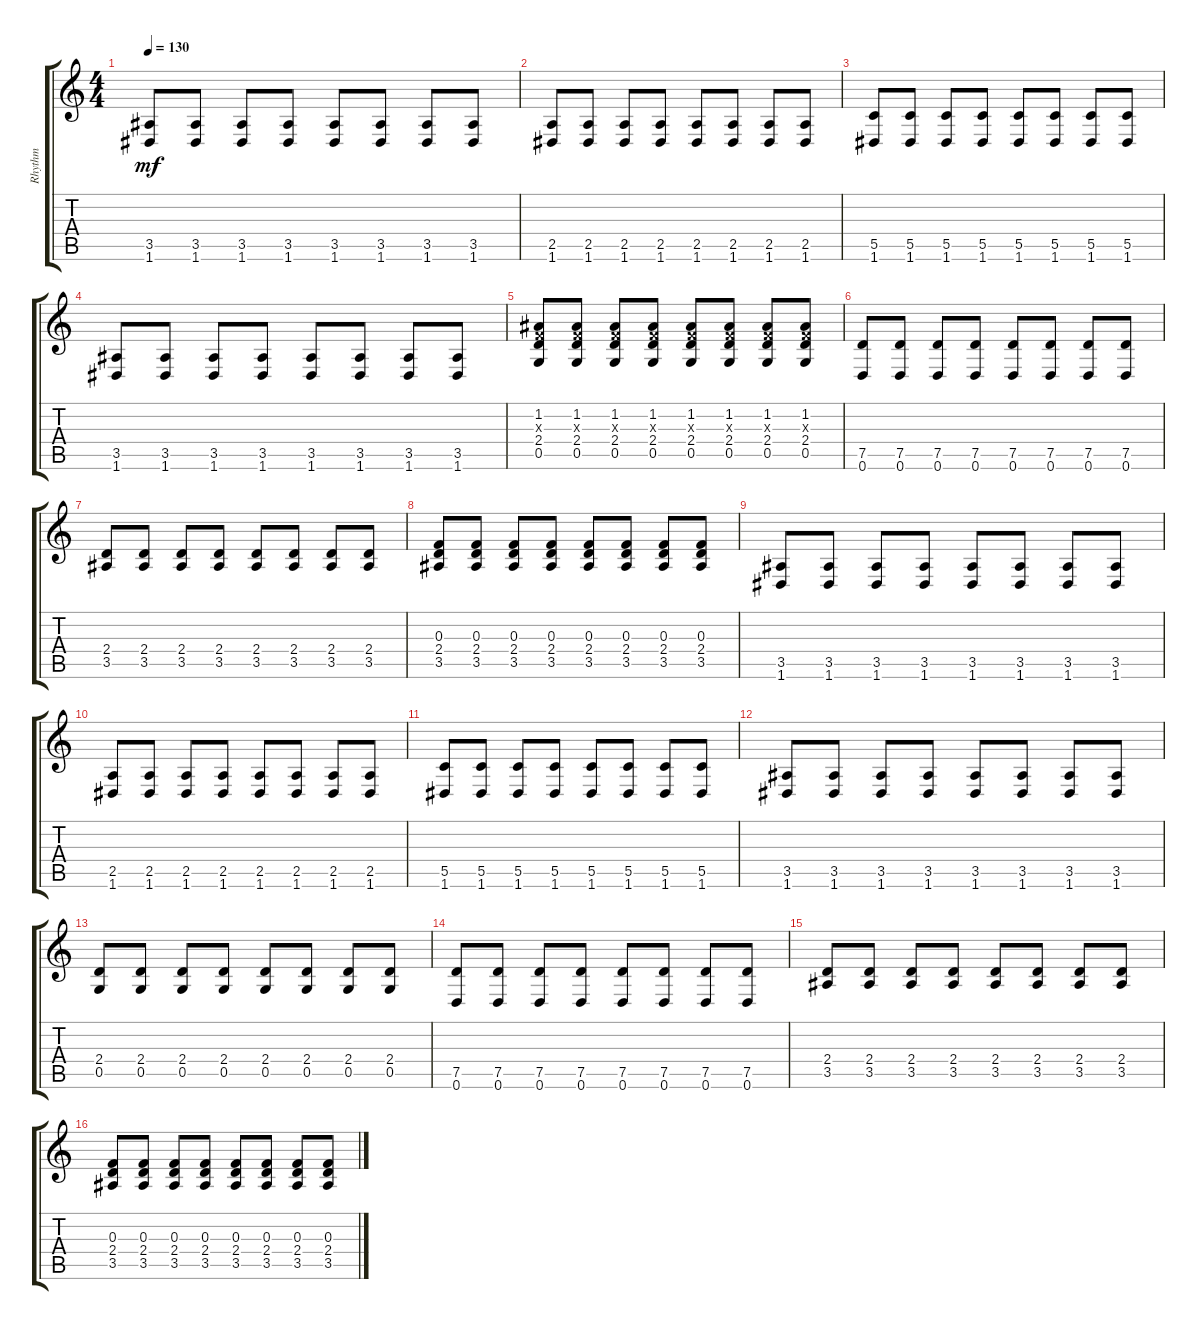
\track ("Rhythm" "Rhythm") {instrument distortionguitar}
\staff {score tabs}
\tuning (D4 A3 F3 C3 G2 D2) {hide}
\ts (4 4)
\tempo 130
\clef g2
\ks c
(3.5 1.6).8{dy mf} (3.5 1.6).8 (3.5 1.6).8 (3.5 1.6).8 (3.5 1.6).8 (3.5 1.6).8 (3.5 1.6).8 (3.5 1.6).8 |
(2.5 1.6).8 (2.5 1.6).8 (2.5 1.6).8 (2.5 1.6).8 (2.5 1.6).8 (2.5 1.6).8 (2.5 1.6).8 (2.5 1.6).8 |
(5.5 1.6).8 (5.5 1.6).8 (5.5 1.6).8 (5.5 1.6).8 (5.5 1.6).8 (5.5 1.6).8 (5.5 1.6).8 (5.5 1.6).8 |
(3.5 1.6).8 (3.5 1.6).8 (3.5 1.6).8 (3.5 1.6).8 (3.5 1.6).8 (3.5 1.6).8 (3.5 1.6).8 (3.5 1.6).8 |
(1.2 0.3{x} 2.4 0.5).8 (1.2 0.3{x} 2.4 0.5).8 (1.2 0.3{x} 2.4 0.5).8 (1.2 0.3{x} 2.4 0.5).8 (1.2 0.3{x} 2.4 0.5).8 (1.2 0.3{x} 2.4 0.5).8 (1.2 0.3{x} 2.4 0.5).8 (1.2 0.3{x} 2.4 0.5).8 |
(7.5 0.6).8 (7.5 0.6).8 (7.5 0.6).8 (7.5 0.6).8 (7.5 0.6).8 (7.5 0.6).8 (7.5 0.6).8 (7.5 0.6).8 |
(2.4 3.5).8 (2.4 3.5).8 (2.4 3.5).8 (2.4 3.5).8 (2.4 3.5).8 (2.4 3.5).8 (2.4 3.5).8 (2.4 3.5).8 |
(0.3 2.4 3.5).8 (0.3 2.4 3.5).8 (0.3 2.4 3.5).8 (0.3 2.4 3.5).8 (0.3 2.4 3.5).8 (0.3 2.4 3.5).8 (0.3 2.4 3.5).8 (0.3 2.4 3.5).8 |
(3.5 1.6).8 (3.5 1.6).8 (3.5 1.6).8 (3.5 1.6).8 (3.5 1.6).8 (3.5 1.6).8 (3.5 1.6).8 (3.5 1.6).8 |
(2.5 1.6).8 (2.5 1.6).8 (2.5 1.6).8 (2.5 1.6).8 (2.5 1.6).8 (2.5 1.6).8 (2.5 1.6).8 (2.5 1.6).8 |
(5.5 1.6).8 (5.5 1.6).8 (5.5 1.6).8 (5.5 1.6).8 (5.5 1.6).8 (5.5 1.6).8 (5.5 1.6).8 (5.5 1.6).8 |
(3.5 1.6).8 (3.5 1.6).8 (3.5 1.6).8 (3.5 1.6).8 (3.5 1.6).8 (3.5 1.6).8 (3.5 1.6).8 (3.5 1.6).8 |
(2.4 0.5).8 (2.4 0.5).8 (2.4 0.5).8 (2.4 0.5).8 (2.4 0.5).8 (2.4 0.5).8 (2.4 0.5).8 (2.4 0.5).8 |
(7.5 0.6).8 (7.5 0.6).8 (7.5 0.6).8 (7.5 0.6).8 (7.5 0.6).8 (7.5 0.6).8 (7.5 0.6).8 (7.5 0.6).8 |
(2.4 3.5).8 (2.4 3.5).8 (2.4 3.5).8 (2.4 3.5).8 (2.4 3.5).8 (2.4 3.5).8 (2.4 3.5).8 (2.4 3.5).8 |
(0.3 2.4 3.5).8 (0.3 2.4 3.5).8 (0.3 2.4 3.5).8 (0.3 2.4 3.5).8 (0.3 2.4 3.5).8 (0.3 2.4 3.5).8 (0.3 2.4 3.5).8 (0.3 2.4 3.5).8
